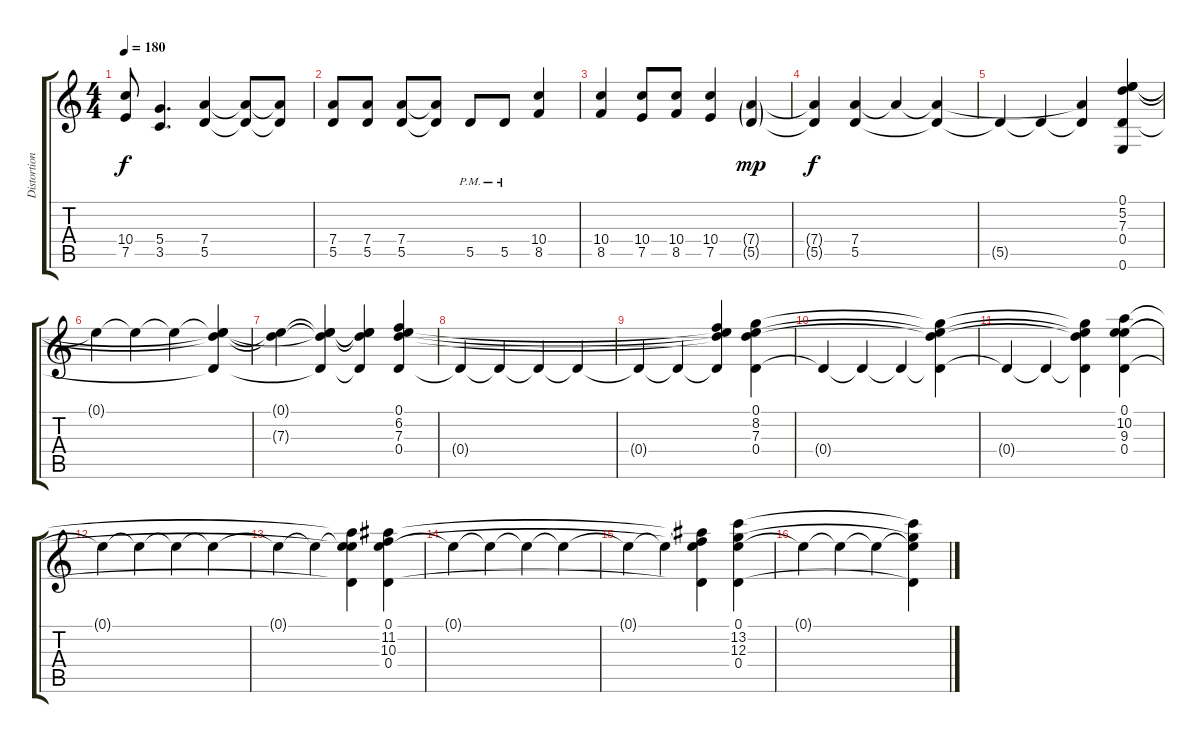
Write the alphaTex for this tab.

\track ("Distortion 2" "Distortion") {instrument distortionguitar}
\staff {score tabs}
\tuning (E4 B3 G3 D3 A2 E2) {hide}
\ts (4 4)
\tempo 180
\clef g2
\ks c
(10.4{t} 7.5{t}).8{dy f} (5.4 3.5).4{d} (7.4 5.5).4 (7.4{t} 5.5{t}).8 (7.4{t} 5.5{t}).8 |
(7.4 5.5).8 (7.4 5.5).8 (7.4 5.5).8 (7.4{t} 5.5{t}).8 5.5{pm}.8 5.5{pm}.8 (10.4 8.5).4 |
(10.4 8.5).4 (10.4 7.5).8 (10.4 8.5).8 (10.4 7.5).4 (7.4{g} 5.5{g}).4{dy mp} |
(7.4{t} 5.5{t}).4{dy f} (7.4 5.5).4 7.4{t}.4 (7.4{t} 5.5{t}).4 |
5.5{t}.4 5.5{t}.4 (7.4{t} 5.5{t}).4 (0.1 5.2 7.3 0.4 0.6).4 |
0.1{t}.4 0.1{t}.4 0.1{t}.4 (0.1{t} 5.2{t} 7.3{t} 0.4{t}).4 |
(0.1{t} 7.3{t}).4 (0.1{t} 5.2{t} 7.3{t} 0.4{t}).4 (0.1{t} 5.2{t} 7.3{t} 0.4{t}).4 (0.1 6.2 7.3 0.4).4 |
0.4{t}.4 0.4{t}.4 0.4{t}.4 0.4{t}.4 |
0.4{t}.4 0.4{t}.4 (0.1{t} 6.2{t} 7.3{t} 0.4{t}).4 (0.1 8.2 7.3 0.4).4 |
0.4{t}.4 0.4{t}.4 0.4{t}.4 (0.1{t} 8.2{t} 7.3{t} 0.4{t}).4 |
0.4{t}.4 0.4{t}.4 (0.1{t} 8.2{t} 7.3{t} 0.4{t}).4 (0.1 10.2 9.3 0.4).4 |
0.1{t}.4 0.1{t}.4 0.1{t}.4 0.1{t}.4 |
0.1{t}.4 0.1{t}.4 (0.1{t} 10.2{t} 9.3{t} 0.4{t}).4 (0.1 11.2 10.3 0.4).4 |
0.1{t}.4 0.1{t}.4 0.1{t}.4 0.1{t}.4 |
0.1{t}.4 0.1{t}.4 (0.1{t} 11.2{t} 10.3{t} 0.4{t}).4 (0.1 13.2 12.3 0.4).4 |
0.1{t}.4 0.1{t}.4 0.1{t}.4 (0.1{t} 13.2{t} 12.3{t} 0.4{t}).4
